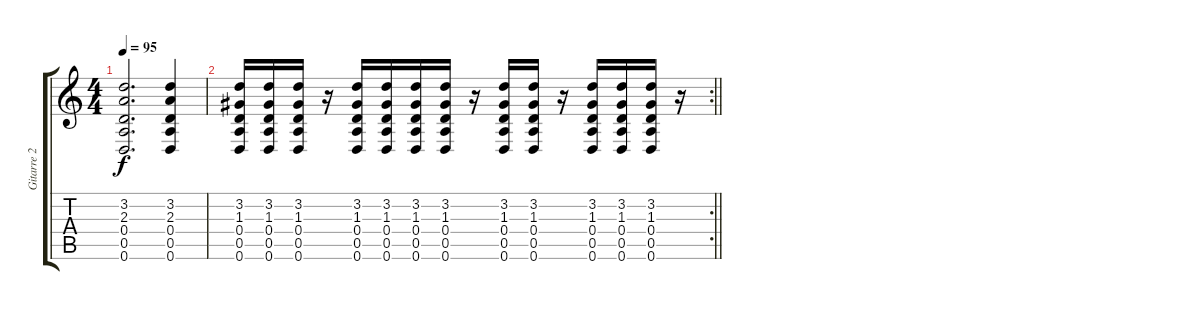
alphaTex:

\track ("Gitarre 2" "Gitarre 2") {instrument distortionguitar}
\staff {score tabs}
\tuning (E4 B3 G3 D3 A2 D2) {hide}
\ts (4 4)
\tempo 95
\clef g2
\ks c
(3.2 2.3 0.4 0.5 0.6).2{d dy f} (3.2 2.3 0.4 0.5 0.6).4 |
\rc 2
\barLineRight lightlight
(3.2 1.3 0.4 0.5 0.6).16 (3.2 1.3 0.4 0.5 0.6).16 (3.2 1.3 0.4 0.5 0.6).16 r.16 (3.2 1.3 0.4 0.5 0.6).16 (3.2 1.3 0.4 0.5 0.6).16 (3.2 1.3 0.4 0.5 0.6).16 (3.2 1.3 0.4 0.5 0.6).16 r.16 (3.2 1.3 0.4 0.5 0.6).16 (3.2 1.3 0.4 0.5 0.6).16 r.16 (3.2 1.3 0.4 0.5 0.6).16 (3.2 1.3 0.4 0.5 0.6).16 (3.2 1.3 0.4 0.5 0.6).16 r.16
